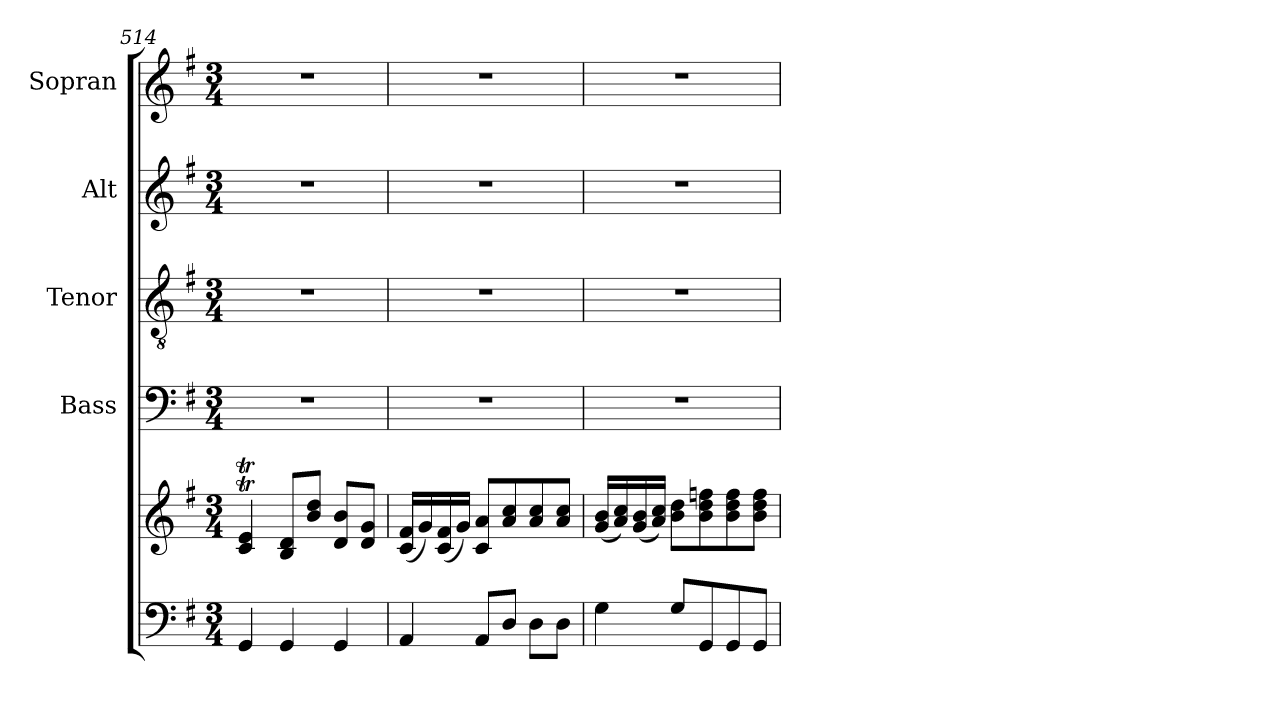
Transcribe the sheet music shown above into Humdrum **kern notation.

**kern	**kern	**kern	**kern	**kern	**kern
*part5	*part5	*part4	*part3	*part2	*part1
*staff6	*staff5	*staff4	*staff3	*staff2	*staff1
*	*	*I"Bass	*I"Tenor	*I"Alt	*I"Sopran
*	*	*I'B.	*I'T.	*I'A.	*I'S.
!!LO:PB:g=z
*clefF4	*clefG2	*clefF4	*clefGv2	*clefG2	*clefG2
*k[f#]	*k[f#]	*k[f#]	*k[f#]	*k[f#]	*k[f#]
*G:	*G:	*G:	*G:	*G:	*G:
*M3/4	*M3/4	*M3/4	*M3/4	*M3/4	*M3/4
=514	=514	=514	=514	=514	=514
4GG/	4c/T 4e/T	2.r	2.r	2.r	2.r
4GG/	8B/ 8d/L	.	.	.	.
.	8b/ 8dd/J	.	.	.	.
4GG/	8d/ 8b/L	.	.	.	.
.	8d/ 8g/J	.	.	.	.
=515	=515	=515	=515	=515	=515
4AA/	(<16c/ 16f#/LL	2.r	2.r	2.r	2.r
.	16g/)	.	.	.	.
.	(<16c/ 16f#/	.	.	.	.
.	16g/JJ)	.	.	.	.
8AA/L	8c/ 8a/L	.	.	.	.
8D/J	8a/ 8cc/	.	.	.	.
8D\L	8a/ 8cc/	.	.	.	.
8D\J	8a/ 8cc/J	.	.	.	.
=516	=516	=516	=516	=516	=516
4G\	(<16g/ 16b/LL	2.r	2.r	2.r	2.r
.	16a/ 16cc/)	.	.	.	.
.	(<16g/ 16b/	.	.	.	.
.	16a/ 16cc/JJ)	.	.	.	.
8G/L	8b\ 8dd\L	.	.	.	.
8GG/	8b\ 8dd\ 8ffn\	.	.	.	.
8GG/	8b\ 8dd\ 8ff\	.	.	.	.
8GG/J	8b\ 8dd\ 8ff\J	.	.	.	.
=	=	=	=	=	=
*-	*-	*-	*-	*-	*-
